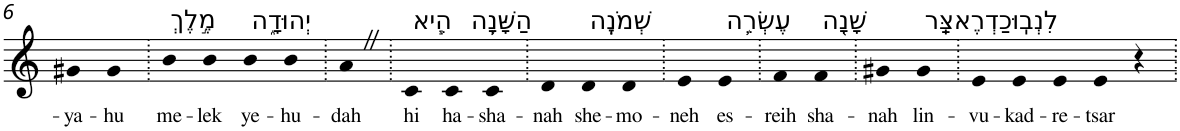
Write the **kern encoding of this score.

**kern	**text
*part1	*part1
*staff1	*staff1
*I"Piano	*
*I'Pno	*
!!LO:PB:g=z
*clefG2	*
*k[]	*
=6	=6
!	!LO:LY:b
4g#X	-ya-
!	!LO:LY:b
4g#	-hu
=7.	=7.
!LO:TX:a:t=מֶ֣לֶךְ	!
!	!LO:LY:b
4b	me-
!	!LO:LY:b
4b	-lek
!LO:TX:a:t=יְהוּדָ֑ה	!
!	!LO:LY:b
4b	ye-
!	!LO:LY:b
4b	-hu-
=8.	=8.
!	!LO:LY:b
4aZ	-dah
=9.	=9.
!LO:TX:a:t=הִ֧יא	!
!	!LO:LY:b
4c	hi
!LO:TX:a:t=הַשָּׁנָ֛ה	!
!	!LO:LY:b
4c	ha-
!	!LO:LY:b
4c	-sha-
=10.	=10.
!	!LO:LY:b
4d	-nah
!LO:TX:a:t=שְׁמֹנֶֽה	!
!	!LO:LY:b
4d	she-
!	!LO:LY:b
4d	-mo-
=11.	=11.
!	!LO:LY:b
4e	-neh
!LO:TX:a:t=עֶשְׂרֵ֥ה	!
!	!LO:LY:b
4e	es-
=12.	=12.
!	!LO:LY:b
4f	-reih
!LO:TX:a:t=שָׁנָ֖ה	!
!	!LO:LY:b
4f	sha-
=13.	=13.
!	!LO:LY:b
4g#X	-nah
!LO:TX:a:t=לִנְבֽוּכַדְרֶאצַּֽר	!
!	!LO:LY:b
4g#	lin-
=14.	=14.
!	!LO:LY:b
4e	-vu-
!	!LO:LY:b
4e	-kad-
!	!LO:LY:b
4e	-re-
!	!LO:LY:b
4e	-tsar
4r	.
=.	=.
*-	*-
